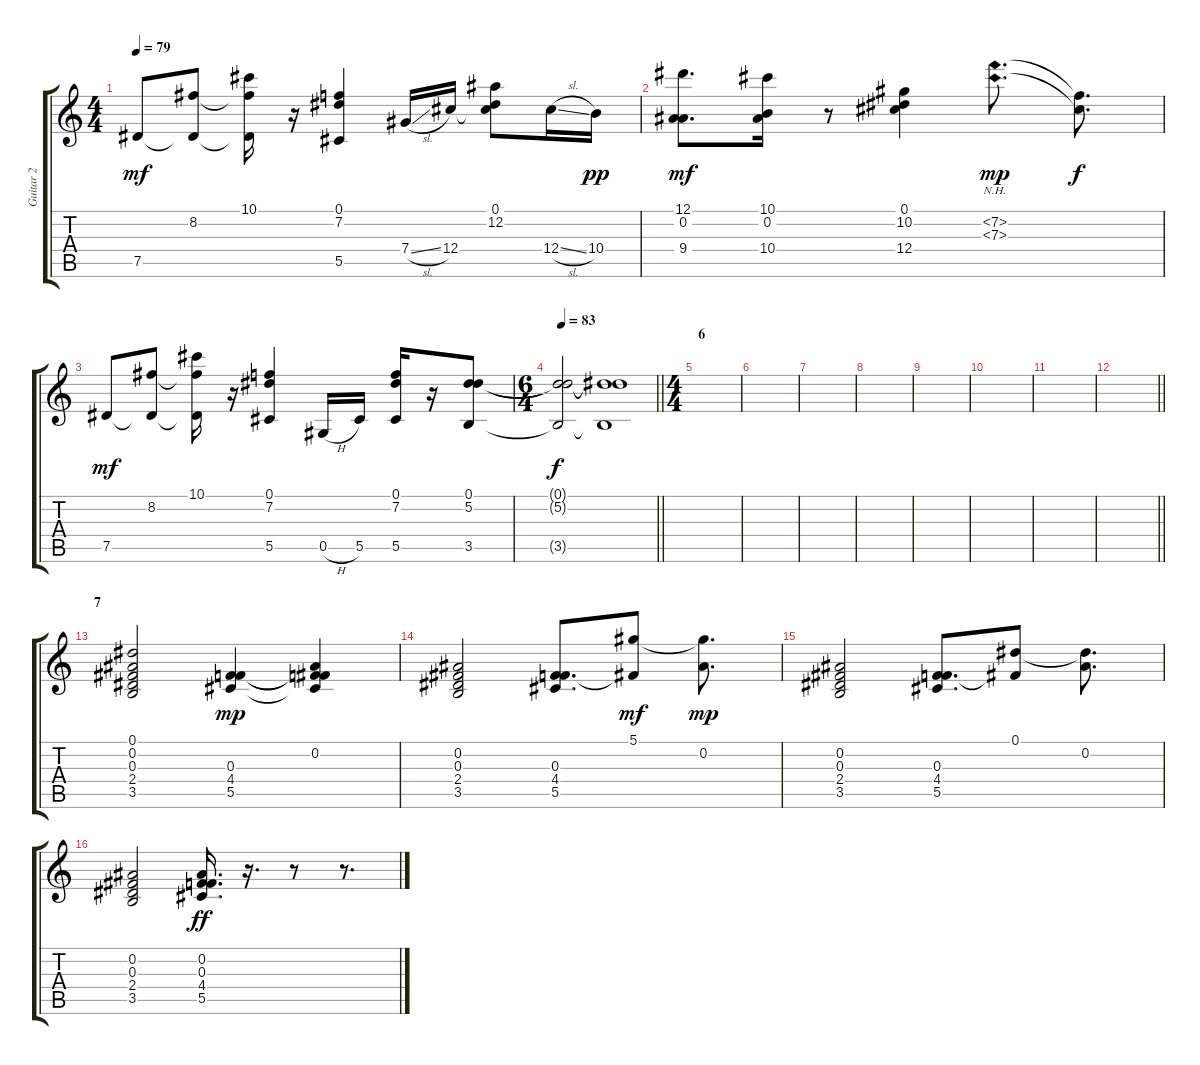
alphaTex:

\track ("Guitar 2" "Guitar 2") {instrument electricguitarclean}
\staff {score tabs}
\tuning (Eb4 Bb3 Gb3 Db3 Ab2 Eb2) {hide}
\ts (4 4)
\tempo 79
\clef g2
\ks c
7.5.8{dy mf} (8.2 7.5{t}).8 (10.1 8.2{t} 7.5{t}).16 r.16 (0.1 7.2 5.5).4 7.4{sl}.16 12.4.16 (0.1 12.2 12.4{t}).8 12.4{sl}.16 10.4.16{dy pp} |
(12.1 0.2 9.4).8{d dy mf} (10.1 0.2 10.4).16 r.8 (0.1 10.2 12.4).4 (7.2{nh} 7.3{nh}).8{d dy mp} (7.2{t} 7.3{t}).8{d dy f} |
7.5.8{dy mf} (8.2 7.5{t}).8 (10.1 8.2{t} 7.5{t}).16 r.16 (0.1 7.2 5.5).4 0.5{h}.16 5.5.16 (0.1 7.2 5.5).16 r.16 (0.1 5.2 3.5).8 |
\ts (6 4)
\tempo 83
\barLineRight lightlight
(0.1{t} 5.2{t} 3.5{t}).2{dy f} (0.1{t} 5.2{t} 3.5{t}).1 |
\ts (4 4)
\section ("" "6")
|
|
|
|
|
|
|
\barLineRight lightlight
|
\section ("" "7")
(0.1 0.2 0.3 2.4 3.5).2 (0.3 4.4 5.5).4{dy mp} (0.2 0.3{t} 4.4{t} 5.5{t}).4 |
(0.2 0.3 2.4 3.5).2 (0.3 4.4 5.5).8{d} (5.1 0.3{t}).8{dy mf} (5.1{t} 0.2).8{d dy mp} |
(0.2 0.3 2.4 3.5).2 (0.3 4.4 5.5).8{d} (0.1 0.3{t}).8 (0.1{t} 0.2).8{d} |
(0.2 0.3 2.4 3.5).2 (0.2 0.3 4.4 5.5).16{d dy ff} r.16{d} r.8 r.8{d}
